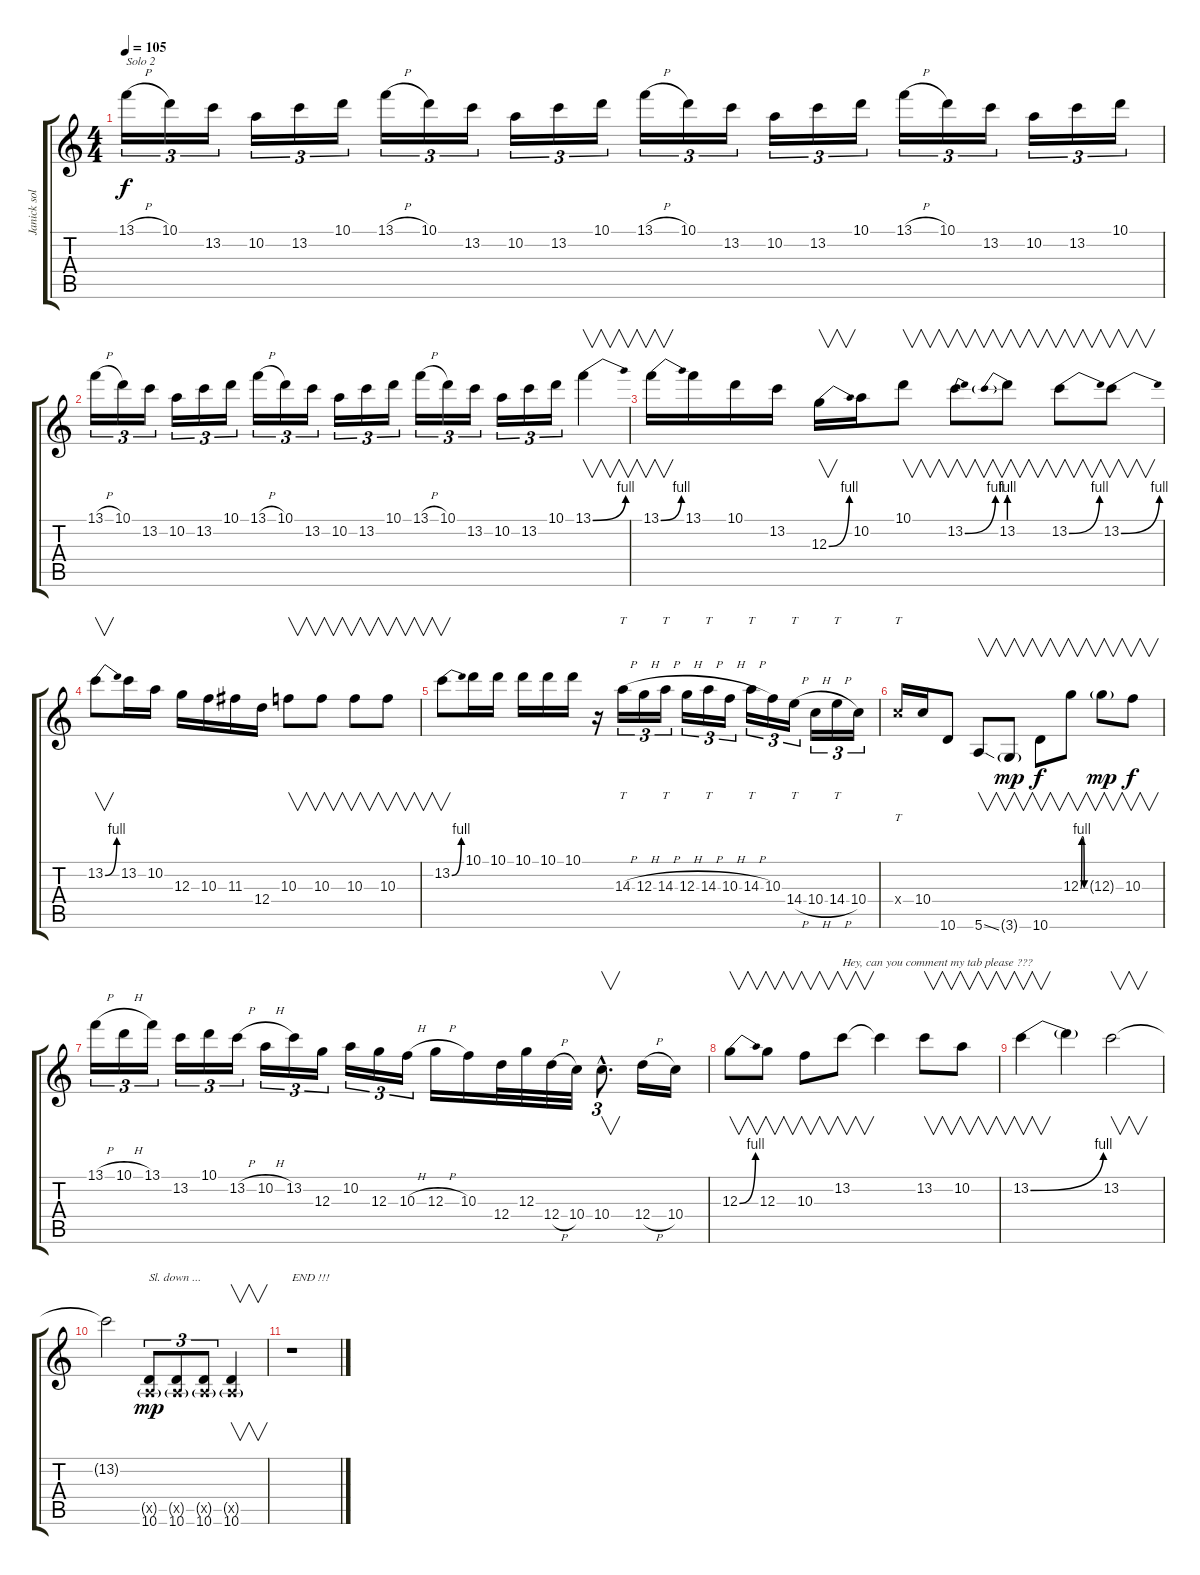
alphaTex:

\track ("Janick solo" "Janick sol") {instrument distortionguitar}
\staff {score tabs}
\tuning (E4 B3 G3 D3 A2 E2) {hide}
\ts (4 4)
\tempo 105
\clef g2
\ks c
13.1{h}.16{tu (3 2) txt "Solo 2" dy f} 10.1.16{tu (3 2)} 13.2.16{tu (3 2)} 10.2.16{tu (3 2)} 13.2.16{tu (3 2)} 10.1.16{tu (3 2)} 13.1{h}.16{tu (3 2)} 10.1.16{tu (3 2)} 13.2.16{tu (3 2)} 10.2.16{tu (3 2)} 13.2.16{tu (3 2)} 10.1.16{tu (3 2)} 13.1{h}.16{tu (3 2)} 10.1.16{tu (3 2)} 13.2.16{tu (3 2)} 10.2.16{tu (3 2)} 13.2.16{tu (3 2)} 10.1.16{tu (3 2)} 13.1{h}.16{tu (3 2)} 10.1.16{tu (3 2)} 13.2.16{tu (3 2)} 10.2.16{tu (3 2)} 13.2.16{tu (3 2)} 10.1.16{tu (3 2)} |
13.1{h}.16{tu (3 2)} 10.1.16{tu (3 2)} 13.2.16{tu (3 2)} 10.2.16{tu (3 2)} 13.2.16{tu (3 2)} 10.1.16{tu (3 2)} 13.1{h}.16{tu (3 2)} 10.1.16{tu (3 2)} 13.2.16{tu (3 2)} 10.2.16{tu (3 2)} 13.2.16{tu (3 2)} 10.1.16{tu (3 2)} 13.1{h}.16{tu (3 2)} 10.1.16{tu (3 2)} 13.2.16{tu (3 2)} 10.2.16{tu (3 2)} 13.2.16{tu (3 2)} 10.1.16{tu (3 2)} 13.1{be (bend 0 0 60 4)}.4{v} |
13.1{be (bend 0 0 60 4)}.16{v} 13.1.16 10.1.16 13.2.16 12.3{be (bend 0 0 60 4)}.16{v} 10.2.16 10.1.8{v} 13.2{be (bend 0 0 60 4)}.8{v} 13.2{be (prebend 0 4 60 4)}.8{v} 13.2{be (bend 0 0 60 4)}.8{v} 13.2{be (bend 0 0 60 4)}.8{v} |
13.2{be (bend 0 0 60 4)}.8{v} 13.2.16 10.2.16 12.3.16 10.3.16 11.3.16 12.4.16 10.3.8{v} 10.3.8{v} 10.3.8{v} 10.3.8{v} |
13.2{be (bend 0 0 60 4)}.8{v} 10.1.16 10.1.16 10.1.16 10.1.16 10.1.16 r.16 14.3{h}.16{tt tu (3 2)} 12.3{h}.16{tu (3 2)} 14.3{h}.16{tt tu (3 2)} 12.3{h}.16{tu (3 2)} 14.3{h}.16{tt tu (3 2)} 10.3{h}.16{tu (3 2)} 14.3{h}.16{tt tu (3 2)} 10.3.16{tu (3 2)} 14.4{h}.16{tt tu (3 2)} 10.4{h}.16{tu (3 2)} 14.4{h}.16{tt tu (3 2)} 10.4.16{tu (3 2)} |
10.4{x}.16{tt} 10.4.16 10.6.8 5.6{ss}.8{v} 3.6{g}.8{v dy mp} 10.6.8{v dy f} 12.3{be (custom 0 0 15 4 30 4 45 0 60 0)}.8{v} 12.3{g}.8{v dy mp} 10.3.8{v dy f} |
13.1{h}.16{tu (3 2)} 10.1{h}.16{tu (3 2)} 13.1.16{tu (3 2)} 13.2.16{tu (3 2)} 10.1.16{tu (3 2)} 13.2{h}.16{tu (3 2)} 10.2{h}.16{tu (3 2)} 13.2.16{tu (3 2)} 12.3.16{tu (3 2)} 10.2.16{tu (3 2)} 12.3.16{tu (3 2)} 10.3{h}.16{tu (3 2)} 12.3{h}.16 10.3.16 12.4.32 12.3.32 12.4{h}.32 10.4.32 10.4{hac}.8{v d tu (3 2)} 12.4{h}.16 10.4.16 |
12.3{be (bend 0 0 60 4)}.8{v} 12.3.8{v} 10.3.8{v} 13.2.8{v txt "Hey, can you comment my tab please ???"} 13.2{t}.4 13.2.8{v} 10.2.8{v} |
13.2{be (bend 0 0 60 4)}.4{v} 13.2{t}.4 13.2.2{v} |
13.2{t}.2 (0.5{g x} 10.6).8{tu (3 2) txt "Sl. down ..." dy mp} (0.5{g x} 10.6).8{tu (3 2)} (0.5{g x} 10.6).8{tu (3 2)} (0.5{g x} 10.6).4{v} |
r.1{txt "END !!!"}
